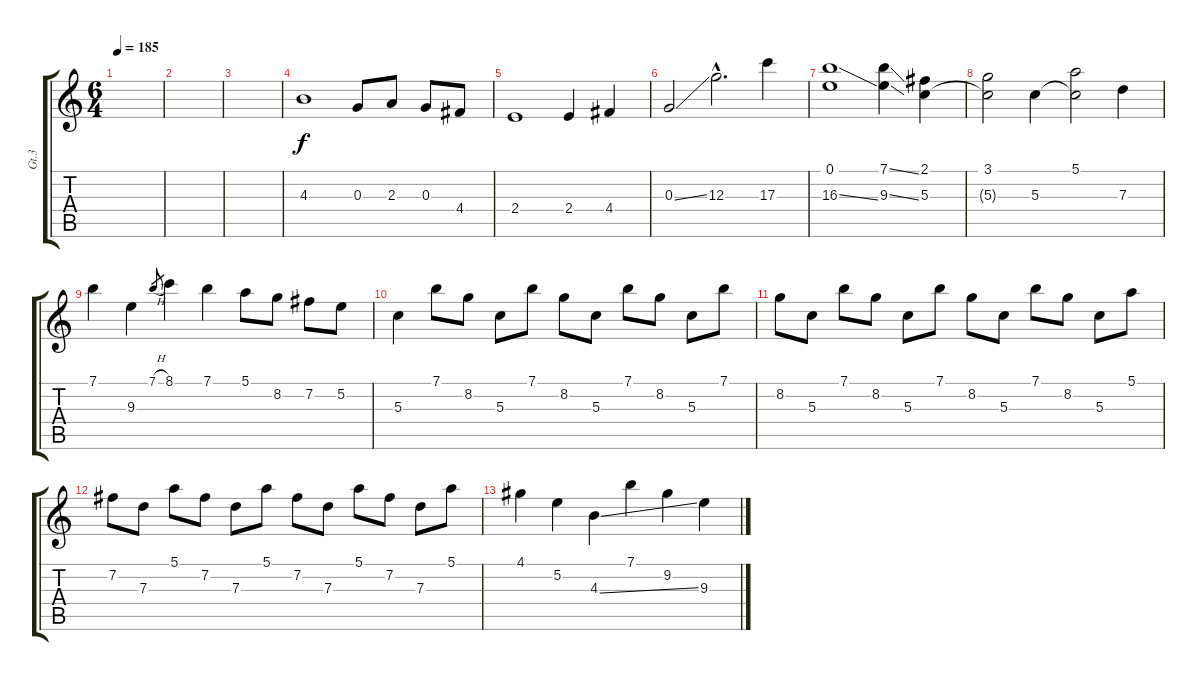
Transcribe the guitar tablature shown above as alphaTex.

\track ("Gt.3" "Gt.3") {instrument electricguitarjazz}
\staff {score tabs}
\tuning (E4 B3 G3 D3 A2 E2) {hide}
\ts (6 4)
\tempo 185
\clef g2
\ks c
|
|
|
4.3.1{volume 11 instrument electricguitarjazz} 0.3.8 2.3.8 0.3.8 4.4.8 |
2.4.1 2.4.4 4.4.4 |
0.3{ss}.2 12.3{hac}.2{d} 17.3.4 |
(0.1 16.3{ss}).1 (7.1{ss} 9.3{ss}).4 (2.1 5.3).4 |
(3.1 5.3{t}).2 5.3.4 (5.1 5.3{t}).2 7.3.4 |
7.1.4 9.3.4 7.1{h}.8{gr} 8.1.4 7.1.4 5.1.8 8.2.8 7.2.8 5.2.8 |
5.3.4 7.1.8 8.2.8 5.3.8 7.1.8 8.2.8 5.3.8 7.1.8 8.2.8 5.3.8 7.1.8 |
8.2.8 5.3.8 7.1.8 8.2.8 5.3.8 7.1.8 8.2.8 5.3.8 7.1.8 8.2.8 5.3.8 5.1.8 |
7.2.8 7.3.8 5.1.8 7.2.8 7.3.8 5.1.8 7.2.8 7.3.8 5.1.8 7.2.8 7.3.8 5.1.8 |
4.1.4 5.2.4 4.3{ss}.4 7.1.4 9.2.4 9.3.4
